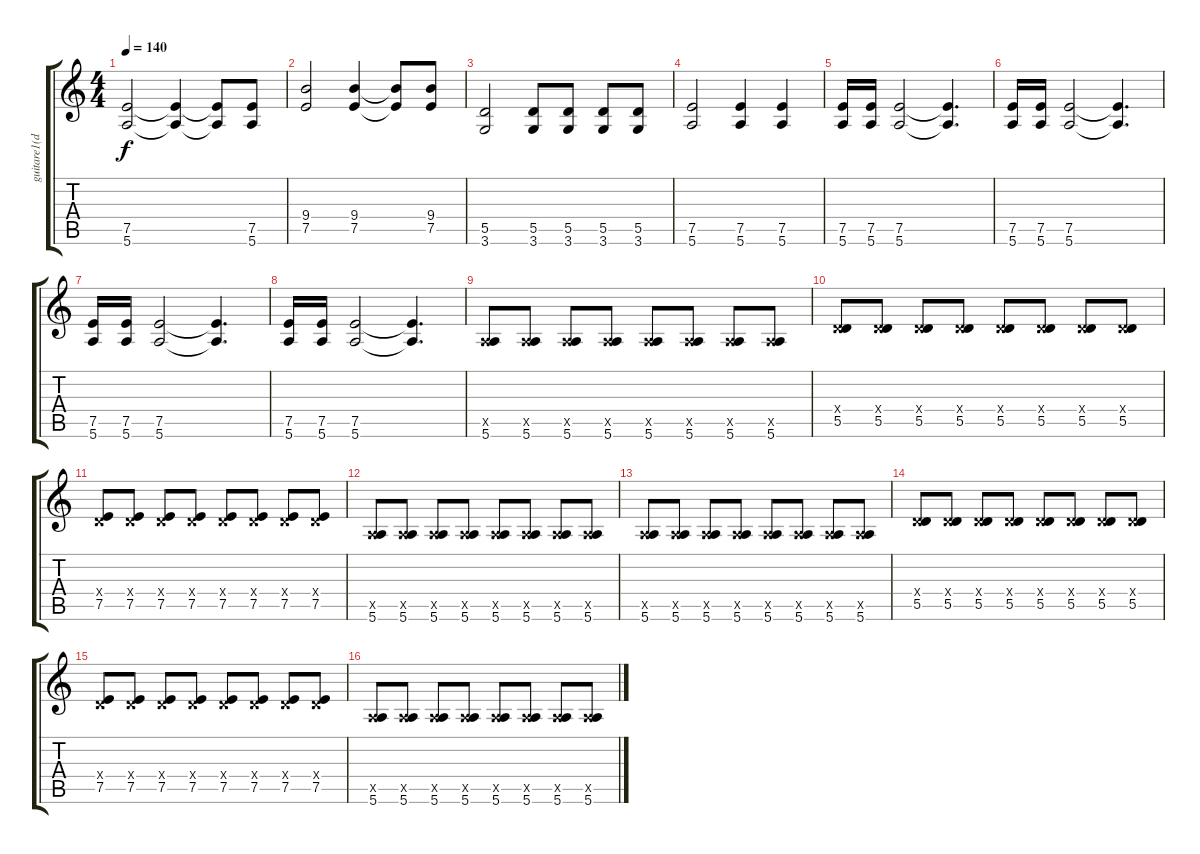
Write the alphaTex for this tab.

\track ("guitare1(dave)" "guitare1(d") {instrument distortionguitar}
\staff {score tabs}
\tuning (E4 B3 G3 D3 A2 E2) {hide}
\ts (4 4)
\tempo 140
\clef g2
\ks c
(7.5 5.6).2{dy f} (7.5{t} 5.6{t}).4 (7.5{t} 5.6{t}).8 (7.5 5.6).8 |
(9.4 7.5).2 (9.4 7.5).4 (9.4{t} 7.5{t}).8 (9.4 7.5).8 |
(5.5 3.6).2 (5.5 3.6).8 (5.5 3.6).8 (5.5 3.6).8 (5.5 3.6).8 |
(7.5 5.6).2 (7.5 5.6).4 (7.5 5.6).4 |
(7.5 5.6).16 (7.5 5.6).16 (7.5 5.6).2 (7.5{t} 5.6{t}).4{d} |
(7.5 5.6).16 (7.5 5.6).16 (7.5 5.6).2 (7.5{t} 5.6{t}).4{d} |
(7.5 5.6).16 (7.5 5.6).16 (7.5 5.6).2 (7.5{t} 5.6{t}).4{d} |
(7.5 5.6).16 (7.5 5.6).16 (7.5 5.6).2 (7.5{t} 5.6{t}).4{d} |
(0.5{x} 5.6).8 (0.5{x} 5.6).8 (0.5{x} 5.6).8 (0.5{x} 5.6).8 (0.5{x} 5.6).8 (0.5{x} 5.6).8 (0.5{x} 5.6).8 (0.5{x} 5.6).8 |
(0.4{x} 5.5).8 (0.4{x} 5.5).8 (0.4{x} 5.5).8 (0.4{x} 5.5).8 (0.4{x} 5.5).8 (0.4{x} 5.5).8 (0.4{x} 5.5).8 (0.4{x} 5.5).8 |
(0.4{x} 7.5).8 (0.4{x} 7.5).8 (0.4{x} 7.5).8 (0.4{x} 7.5).8 (0.4{x} 7.5).8 (0.4{x} 7.5).8 (0.4{x} 7.5).8 (0.4{x} 7.5).8 |
(0.5{x} 5.6).8 (0.5{x} 5.6).8 (0.5{x} 5.6).8 (0.5{x} 5.6).8 (0.5{x} 5.6).8 (0.5{x} 5.6).8 (0.5{x} 5.6).8 (0.5{x} 5.6).8 |
(0.5{x} 5.6).8 (0.5{x} 5.6).8 (0.5{x} 5.6).8 (0.5{x} 5.6).8 (0.5{x} 5.6).8 (0.5{x} 5.6).8 (0.5{x} 5.6).8 (0.5{x} 5.6).8 |
(0.4{x} 5.5).8 (0.4{x} 5.5).8 (0.4{x} 5.5).8 (0.4{x} 5.5).8 (0.4{x} 5.5).8 (0.4{x} 5.5).8 (0.4{x} 5.5).8 (0.4{x} 5.5).8 |
(0.4{x} 7.5).8 (0.4{x} 7.5).8 (0.4{x} 7.5).8 (0.4{x} 7.5).8 (0.4{x} 7.5).8 (0.4{x} 7.5).8 (0.4{x} 7.5).8 (0.4{x} 7.5).8 |
(0.5{x} 5.6).8 (0.5{x} 5.6).8 (0.5{x} 5.6).8 (0.5{x} 5.6).8 (0.5{x} 5.6).8 (0.5{x} 5.6).8 (0.5{x} 5.6).8 (0.5{x} 5.6).8
